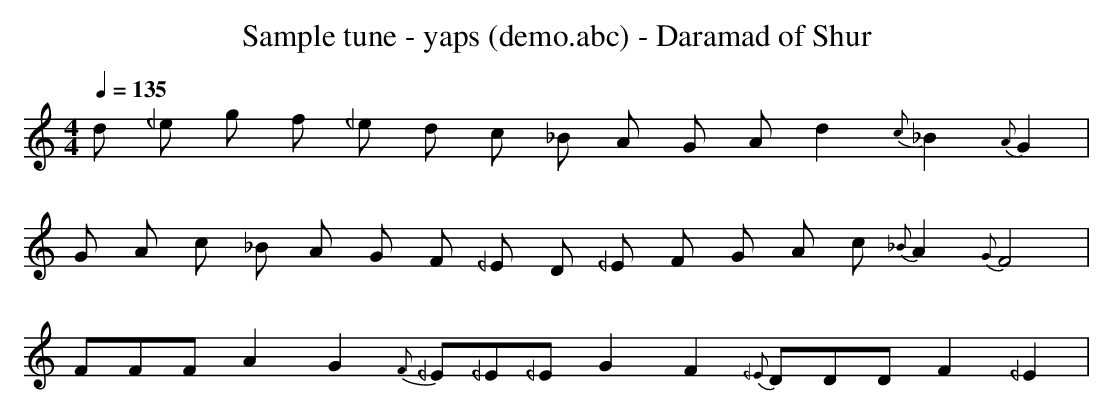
X:1
T:Sample tune - yaps (demo.abc) - Daramad of Shur
L:1/8
M:4/4
Q:1/4=135
K:C
d _/e g f _/e d c _B  A G A d2 {c}_B2 {A}G2 |
G A c _B A G F _/E  D _/E  F G A c {_B} A2 {G} F4 |
FFF A2 G2 {F} _/E_/E_/E G2 F2 {_/E} DDDF2 _/E2|
